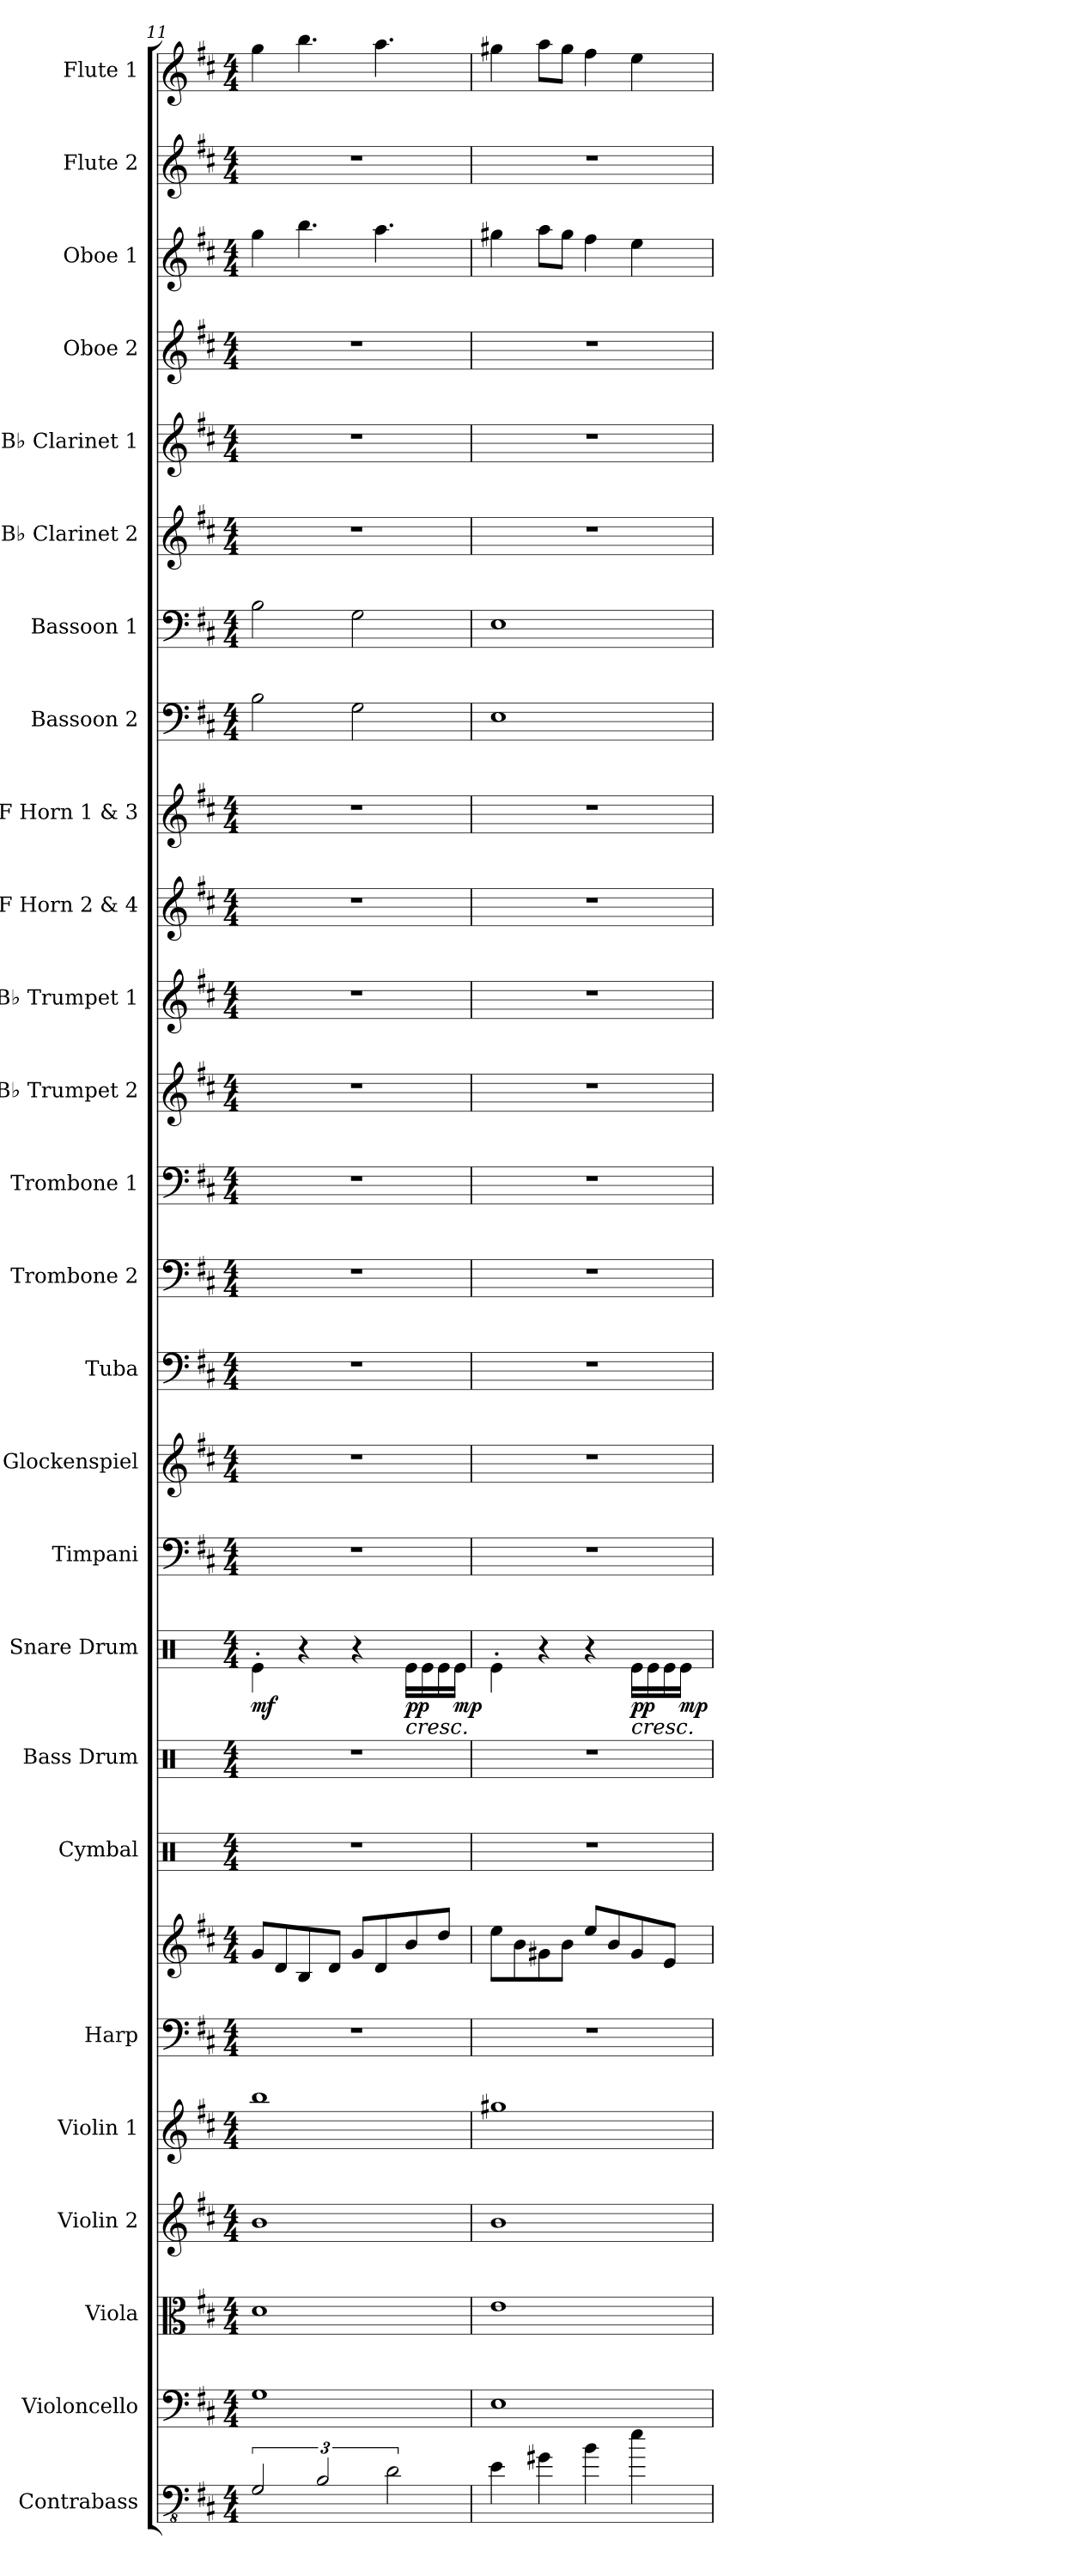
**kern	**kern	**kern	**kern	**kern	**kern	**kern	**kern	**kern	**kern	**dynam	**kern	**kern	**kern	**kern	**kern	**kern	**kern	**kern	**kern	**kern	**kern	**kern	**kern	**kern	**kern	**kern	**kern
*part26	*part25	*part24	*part23	*part22	*part21	*part21	*part20	*part19	*part18	*part18	*part17	*part16	*part15	*part14	*part13	*part12	*part11	*part10	*part9	*part8	*part7	*part6	*part5	*part4	*part3	*part2	*part1
*staff27	*staff26	*staff25	*staff24	*staff23	*staff22	*staff21	*staff20	*staff19	*staff18	*staff18	*staff17	*staff16	*staff15	*staff14	*staff13	*staff12	*staff11	*staff10	*staff9	*staff8	*staff7	*staff6	*staff5	*staff4	*staff3	*staff2	*staff1
*I"Contrabass	*I"Violoncello	*I"Viola	*I"Violin 2	*I"Violin 1	*I"Harp	*	*I"Cymbal	*I"Bass Drum	*I"Snare Drum	*	*I"Timpani	*I"Glockenspiel	*I"Tuba	*I"Trombone 2	*I"Trombone 1	*I"B♭ Trumpet 2	*I"B♭ Trumpet 1	*I"F Horn 2 &amp; 4	*I"F Horn 1 &amp; 3	*I"Bassoon 2	*I"Bassoon 1	*I"B♭ Clarinet 2	*I"B♭ Clarinet 1	*I"Oboe 2	*I"Oboe 1	*I"Flute 2	*I"Flute 1
*I'Cb.	*I'Vc.	*I'Vla.	*I'Vln. 2	*I'Vln. 1	*I'Hrp.	*	*I'Cym.	*I'B. Dr.	*I'Sn. Dr.	*	*I'Timp.	*I'Glk.	*I'Tba.	*I'Tbn. 2	*I'Tbn. 1	*I'B♭ Tpt. 2	*I'B♭ Tpt. 1	*I'F Hn. 2 4	*I'F Hn. 1 3	*I'Bsn. 2	*I'Bsn. 1	*I'B♭ Cl. 2	*I'B♭ Cl. 1	*I'Ob. 2	*I'Ob. 1	*I'Fl. 2	*I'Fl. 1
*clefFv4	*clefF4	*clefC3	*clefG2	*clefG2	*clefF4	*clefG2	*clefX	*clefX	*clefX	*	*clefF4	*clefG2	*clefF4	*clefF4	*clefF4	*clefG2	*clefG2	*clefG2	*clefG2	*clefF4	*clefF4	*clefG2	*clefG2	*clefG2	*clefG2	*clefG2	*clefG2
*ITrd7c12	*	*	*	*	*	*	*	*	*	*	*	*ITrd-14c-24	*	*	*	*ITrd1c2	*ITrd1c2	*ITrd4c7	*ITrd4c7	*	*	*ITrd1c2	*ITrd1c2	*	*	*	*
*k[f#c#]	*k[f#c#]	*k[f#c#]	*k[f#c#]	*k[f#c#]	*k[f#c#]	*k[f#c#]	*k[]	*k[]	*k[]	*	*k[f#c#]	*k[f#c#]	*k[f#c#]	*k[f#c#]	*k[f#c#]	*k[]	*k[]	*k[f#]	*k[f#]	*k[f#c#]	*k[f#c#]	*k[]	*k[]	*k[f#c#]	*k[f#c#]	*k[f#c#]	*k[f#c#]
*M4/4	*M4/4	*M4/4	*M4/4	*M4/4	*M4/4	*M4/4	*M4/4	*M4/4	*M4/4	*	*M4/4	*M4/4	*M4/4	*M4/4	*M4/4	*M4/4	*M4/4	*M4/4	*M4/4	*M4/4	*M4/4	*M4/4	*M4/4	*M4/4	*M4/4	*M4/4	*M4/4
=11	=11	=11	=11	=11	=11	=11	=11	=11	=11	=11	=11	=11	=11	=11	=11	=11	=11	=11	=11	=11	=11	=11	=11	=11	=11	=11	=11
!	!	!	!	!	!	!	!	!	!	!LO:DY:b	!	!	!	!	!	!	!	!	!	!	!	!	!	!	!	!	!
3GGG/	1G	1d	1b	1bb	1r	8g/L	1r	1r	4Re'\	mf	1r	1r	1r	1r	1r	1r	1r	1r	1r	2B\	2B\	1r	1r	1r	4gg\	1r	4gg\
.	.	.	.	.	.	8d/	.	.	.	.	.	.	.	.	.	.	.	.	.	.	.	.	.	.	.	.	.
.	.	.	.	.	.	8B/	.	.	4r	.	.	.	.	.	.	.	.	.	.	.	.	.	.	.	4.bb\	.	4.bb\
3BBB/	.	.	.	.	.	.	.	.	.	.	.	.	.	.	.	.	.	.	.	.	.	.	.	.	.	.	.
.	.	.	.	.	.	8d/J	.	.	.	.	.	.	.	.	.	.	.	.	.	.	.	.	.	.	.	.	.
.	.	.	.	.	.	8g/L	.	.	4r	.	.	.	.	.	.	.	.	.	.	2G\	2G\	.	.	.	.	.	.
.	.	.	.	.	.	8d/	.	.	.	.	.	.	.	.	.	.	.	.	.	.	.	.	.	.	4.aa\	.	4.aa\
3DD\	.	.	.	.	.	.	.	.	.	.	.	.	.	.	.	.	.	.	.	.	.	.	.	.	.	.	.
!	!	!	!	!	!	!	!	!	!	!LO:HP:b	!	!	!	!	!	!	!	!	!	!	!	!	!	!	!	!	!
!	!	!	!	!	!	!	!	!	!	!LO:DY:n=1:b	!	!	!	!	!	!	!	!	!	!	!	!	!	!	!	!	!
.	.	.	.	.	.	8b/	.	.	16Re\LL	< pp	.	.	.	.	.	.	.	.	.	.	.	.	.	.	.	.	.
.	.	.	.	.	.	.	.	.	16Re\	.	.	.	.	.	.	.	.	.	.	.	.	.	.	.	.	.	.
.	.	.	.	.	.	8dd/J	.	.	16Re\	.	.	.	.	.	.	.	.	.	.	.	.	.	.	.	.	.	.
!	!	!	!	!	!	!	!	!	!	!LO:DY:n=2:b	!	!	!	!	!	!	!	!	!	!	!	!	!	!	!	!	!
.	.	.	.	.	.	.	.	.	16Re\JJ	mp	.	.	.	.	.	.	.	.	.	.	.	.	.	.	.	.	.
.	.	.	.	.	.	.	.	.	.	[	.	.	.	.	.	.	.	.	.	.	.	.	.	.	.	.	.
=12	=12	=12	=12	=12	=12	=12	=12	=12	=12	=12	=12	=12	=12	=12	=12	=12	=12	=12	=12	=12	=12	=12	=12	=12	=12	=12	=12
!	!	!	!	!	!	!	!	!	!	!LO:DY:b	!	!	!	!	!	!	!	!	!	!	!	!	!	!	!	!	!
!	!	!	!	!	!	!	!	!	!	!LO:DY:n=1:b	!	!	!	!	!	!	!	!	!	!	!	!	!	!	!	!	!
4EE\	1E	1e	1b	1gg#X	1r	8ee\L	1r	1r	4Re'\	mf mf	1r	1r	1r	1r	1r	1r	1r	1r	1r	1E	1E	1r	1r	1r	4gg#X\	1r	4gg#X\
.	.	.	.	.	.	8b\	.	.	.	.	.	.	.	.	.	.	.	.	.	.	.	.	.	.	.	.	.
4GG#X\	.	.	.	.	.	8g#X\	.	.	4r	.	.	.	.	.	.	.	.	.	.	.	.	.	.	.	8aa\L	.	8aa\L
.	.	.	.	.	.	8b\J	.	.	.	.	.	.	.	.	.	.	.	.	.	.	.	.	.	.	8gg#\J	.	8gg#\J
4BB\	.	.	.	.	.	8ee/L	.	.	4r	.	.	.	.	.	.	.	.	.	.	.	.	.	.	.	4ff#\	.	4ff#\
.	.	.	.	.	.	8b/	.	.	.	.	.	.	.	.	.	.	.	.	.	.	.	.	.	.	.	.	.
!	!	!	!	!	!	!	!	!	!	!LO:HP:b	!	!	!	!	!	!	!	!	!	!	!	!	!	!	!	!	!
!	!	!	!	!	!	!	!	!	!	!LO:DY:n=2:b	!	!	!	!	!	!	!	!	!	!	!	!	!	!	!	!	!
4E\	.	.	.	.	.	8g#/	.	.	16Re\LL	< pp	.	.	.	.	.	.	.	.	.	.	.	.	.	.	4ee\	.	4ee\
.	.	.	.	.	.	.	.	.	16Re\	.	.	.	.	.	.	.	.	.	.	.	.	.	.	.	.	.	.
.	.	.	.	.	.	8e/J	.	.	16Re\	.	.	.	.	.	.	.	.	.	.	.	.	.	.	.	.	.	.
!	!	!	!	!	!	!	!	!	!	!LO:DY:n=3:b	!	!	!	!	!	!	!	!	!	!	!	!	!	!	!	!	!
.	.	.	.	.	.	.	.	.	16Re\JJ	mp	.	.	.	.	.	.	.	.	.	.	.	.	.	.	.	.	.
.	.	.	.	.	.	.	.	.	.	[	.	.	.	.	.	.	.	.	.	.	.	.	.	.	.	.	.
=	=	=	=	=	=	=	=	=	=	=	=	=	=	=	=	=	=	=	=	=	=	=	=	=	=	=	=
*-	*-	*-	*-	*-	*-	*-	*-	*-	*-	*-	*-	*-	*-	*-	*-	*-	*-	*-	*-	*-	*-	*-	*-	*-	*-	*-	*-
